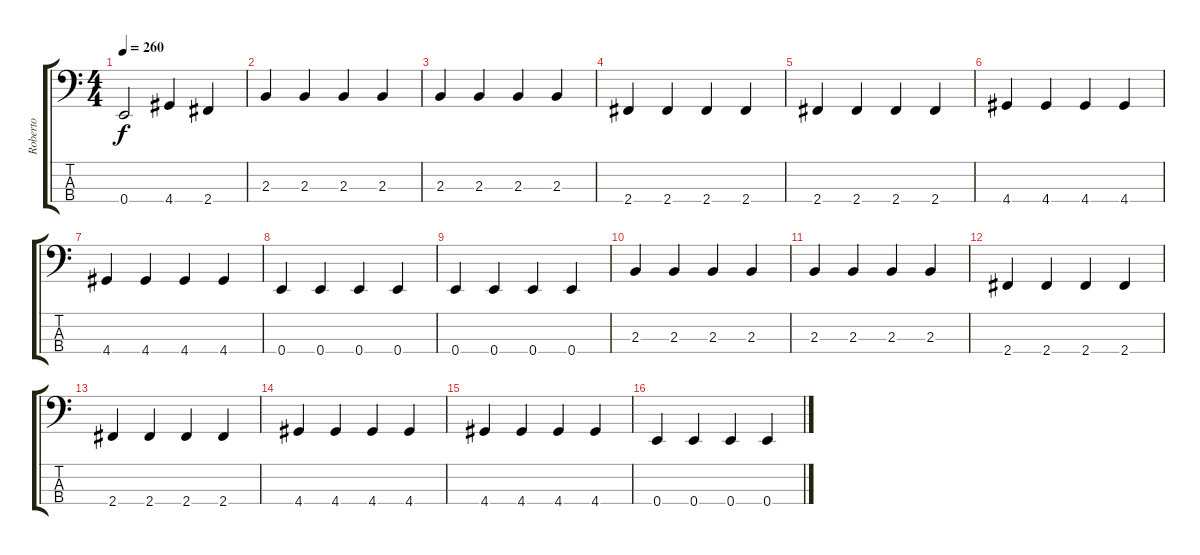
\track ("Roberto" "Roberto") {instrument electricbasspick}
\staff {score tabs}
\tuning (G2 D2 A1 E1) {hide}
\ts (4 4)
\tempo 260
\clef f4
\ks c
0.4.2{dy f} 4.4.4 2.4.4 |
2.3.4 2.3.4 2.3.4 2.3.4 |
2.3.4 2.3.4 2.3.4 2.3.4 |
2.4.4 2.4.4 2.4.4 2.4.4 |
2.4.4 2.4.4 2.4.4 2.4.4 |
4.4.4 4.4.4 4.4.4 4.4.4 |
4.4.4 4.4.4 4.4.4 4.4.4 |
0.4.4 0.4.4 0.4.4 0.4.4 |
0.4.4 0.4.4 0.4.4 0.4.4 |
2.3.4 2.3.4 2.3.4 2.3.4 |
2.3.4 2.3.4 2.3.4 2.3.4 |
2.4.4 2.4.4 2.4.4 2.4.4 |
2.4.4 2.4.4 2.4.4 2.4.4 |
4.4.4 4.4.4 4.4.4 4.4.4 |
4.4.4 4.4.4 4.4.4 4.4.4 |
0.4.4 0.4.4 0.4.4 0.4.4
